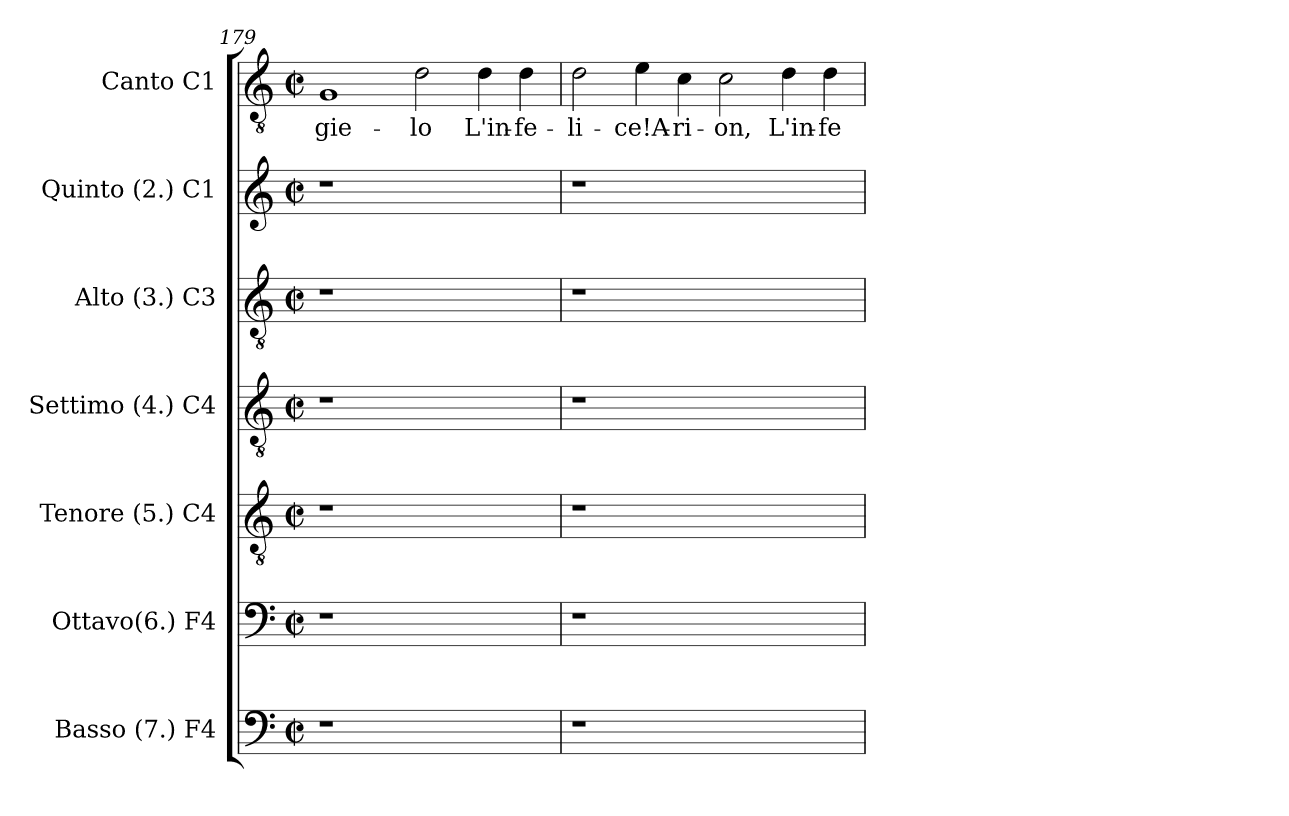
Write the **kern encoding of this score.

**kern	**kern	**kern	**kern	**kern	**kern	**kern	**text
*part7	*part6	*part5	*part4	*part3	*part2	*part1	*part1
*staff7	*staff6	*staff5	*staff4	*staff3	*staff2	*staff1	*staff1
*I"Basso (7.)  F4	*I"Ottavo(6.)  F4	*I"Tenore (5.)  C4	*I"Settimo (4.)  C4	*I"Alto (3.)  C3	*I"Quinto (2.)  C1	*I"Canto  C1	*
*	*	*I'T	*	*I'A	*	*I'C	*
*clefF4	*clefF4	*clefGv2	*clefGv2	*clefGv2	*clefG2	*clefGv2	*
*k[]	*k[]	*k[]	*k[]	*k[]	*k[]	*k[]	*
*C:	*C:	*C:	*C:	*C:	*C:	*C:	*
*M2/2	*M2/2	*M2/2	*M2/2	*M2/2	*M2/2	*M2/2	*
*met(c|)	*met(c|)	*met(c|)	*met(c|)	*met(c|)	*met(c|)	*met(c|)	*
=179	=179	=179	=179	=179	=179	=179	=179
!	!	!	!	!	!	!	!LO:LY:b:cj
1r	1r	1r	1r	1r	1r	1G	gie-
!	!	!	!	!	!	!	!LO:LY:b:cj
1ryy	1ryy	1ryy	1ryy	1ryy	1ryy	2d\	-lo
!	!	!	!	!	!	!	!LO:LY:b:cj
.	.	.	.	.	.	4d\	L'in-
!	!	!	!	!	!	!	!LO:LY:b:cj
.	.	.	.	.	.	4d\	-fe-
=180	=180	=180	=180	=180	=180	=180	=180
!	!	!	!	!	!	!	!LO:LY:b:cj
1r	1r	1r	1r	1r	1r	2d\	-li-
!	!	!	!	!	!	!	!LO:LY:b:cj
.	.	.	.	.	.	4e\	-ce!A-
!	!	!	!	!	!	!	!LO:LY:b:cj
.	.	.	.	.	.	4c\	-ri-
!	!	!	!	!	!	!	!LO:LY:b:cj
1ryy	1ryy	1ryy	1ryy	1ryy	1ryy	2c\	-on,
!	!	!	!	!	!	!	!LO:LY:b:cj
.	.	.	.	.	.	4d\	L'in-
!	!	!	!	!	!	!	!LO:LY:b:cj
.	.	.	.	.	.	4d\	-fe-
=	=	=	=	=	=	=	=
*-	*-	*-	*-	*-	*-	*-	*-
